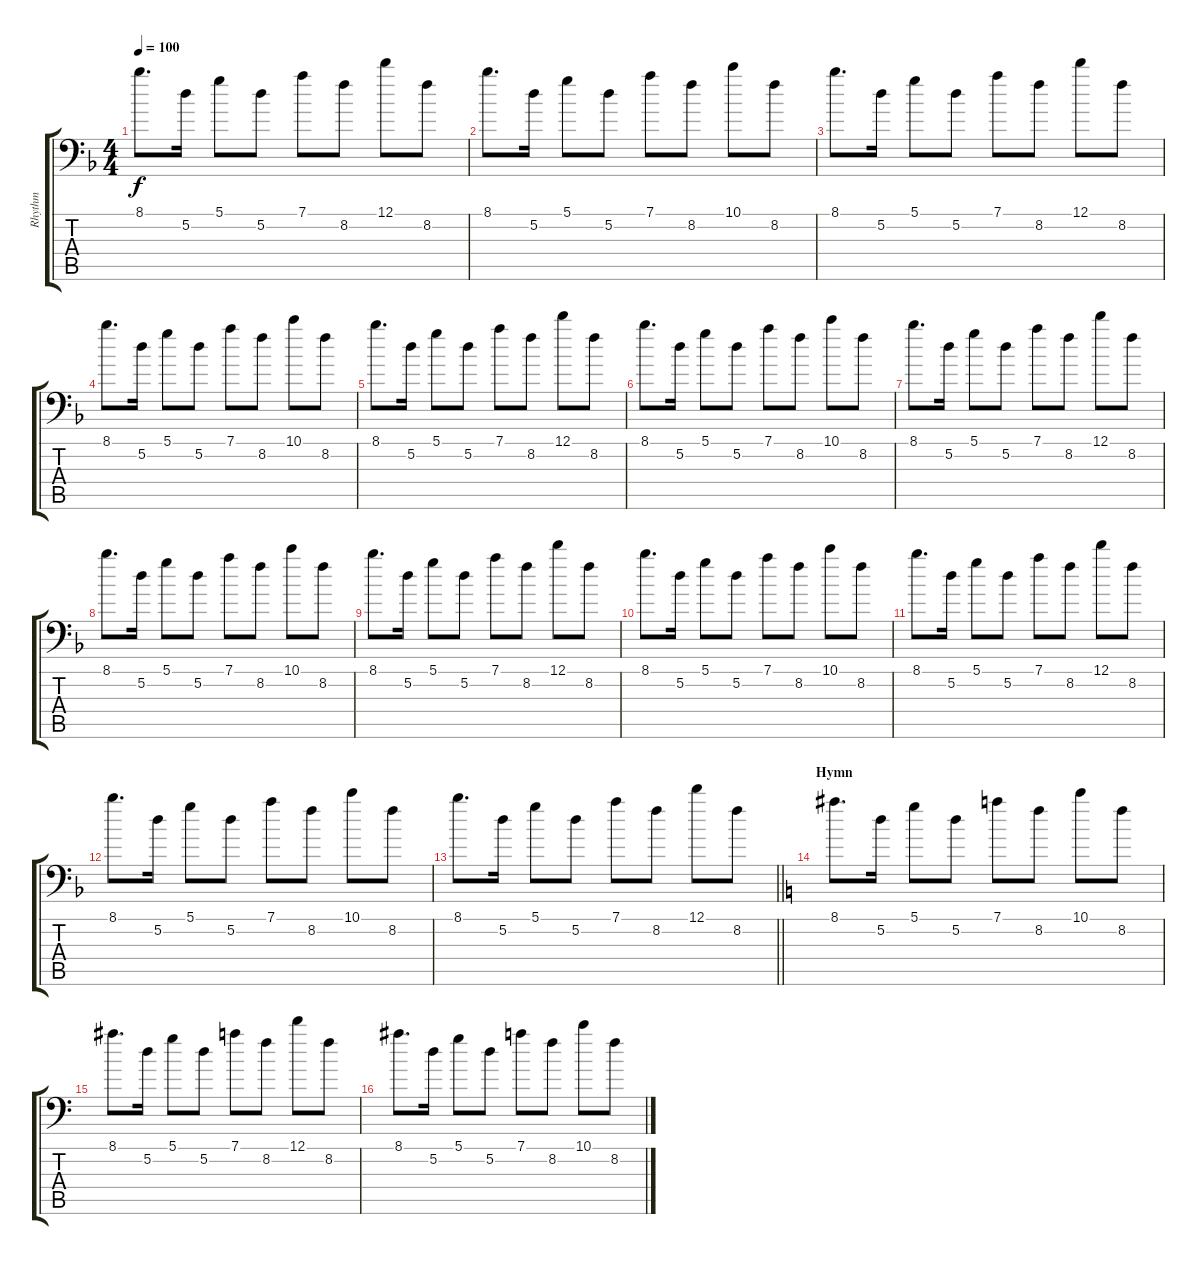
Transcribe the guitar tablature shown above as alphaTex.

\track ("Rhythm" "Rhythm") {instrument distortionguitar}
\staff {score tabs}
\tuning (D4 A3 F3 A2 E2 A1) {hide}
\ts (4 4)
\tempo 100
\clef f4
\ks dminor
8.1.8{d dy f} 5.2.16 5.1.8 5.2.8 7.1.8 8.2.8 12.1.8 8.2.8 |
8.1.8{d} 5.2.16 5.1.8 5.2.8 7.1.8 8.2.8 10.1.8 8.2.8 |
8.1.8{d} 5.2.16 5.1.8 5.2.8 7.1.8 8.2.8 12.1.8 8.2.8 |
8.1.8{d} 5.2.16 5.1.8 5.2.8 7.1.8 8.2.8 10.1.8 8.2.8 |
8.1.8{d} 5.2.16 5.1.8 5.2.8 7.1.8 8.2.8 12.1.8 8.2.8 |
8.1.8{d instrument xylophone} 5.2.16 5.1.8 5.2.8 7.1.8 8.2.8 10.1.8 8.2.8 |
8.1.8{d} 5.2.16 5.1.8 5.2.8 7.1.8 8.2.8 12.1.8 8.2.8 |
8.1.8{d} 5.2.16 5.1.8 5.2.8 7.1.8 8.2.8 10.1.8 8.2.8 |
8.1.8{d} 5.2.16 5.1.8 5.2.8 7.1.8 8.2.8 12.1.8 8.2.8 |
8.1.8{d} 5.2.16 5.1.8 5.2.8 7.1.8 8.2.8 10.1.8 8.2.8 |
8.1.8{d} 5.2.16 5.1.8 5.2.8 7.1.8 8.2.8 12.1.8 8.2.8 |
8.1.8{d} 5.2.16 5.1.8 5.2.8 7.1.8 8.2.8 10.1.8 8.2.8 |
\barLineRight lightlight
8.1.8{d} 5.2.16 5.1.8 5.2.8 7.1.8 8.2.8 12.1.8 8.2.8 |
\section ("" "Hymn")
\ks c
8.1.8{d instrument xylophone} 5.2.16 5.1.8 5.2.8 7.1.8 8.2.8 10.1.8 8.2.8 |
8.1.8{d} 5.2.16 5.1.8 5.2.8 7.1.8 8.2.8 12.1.8 8.2.8 |
8.1.8{d} 5.2.16 5.1.8 5.2.8 7.1.8 8.2.8 10.1.8 8.2.8
